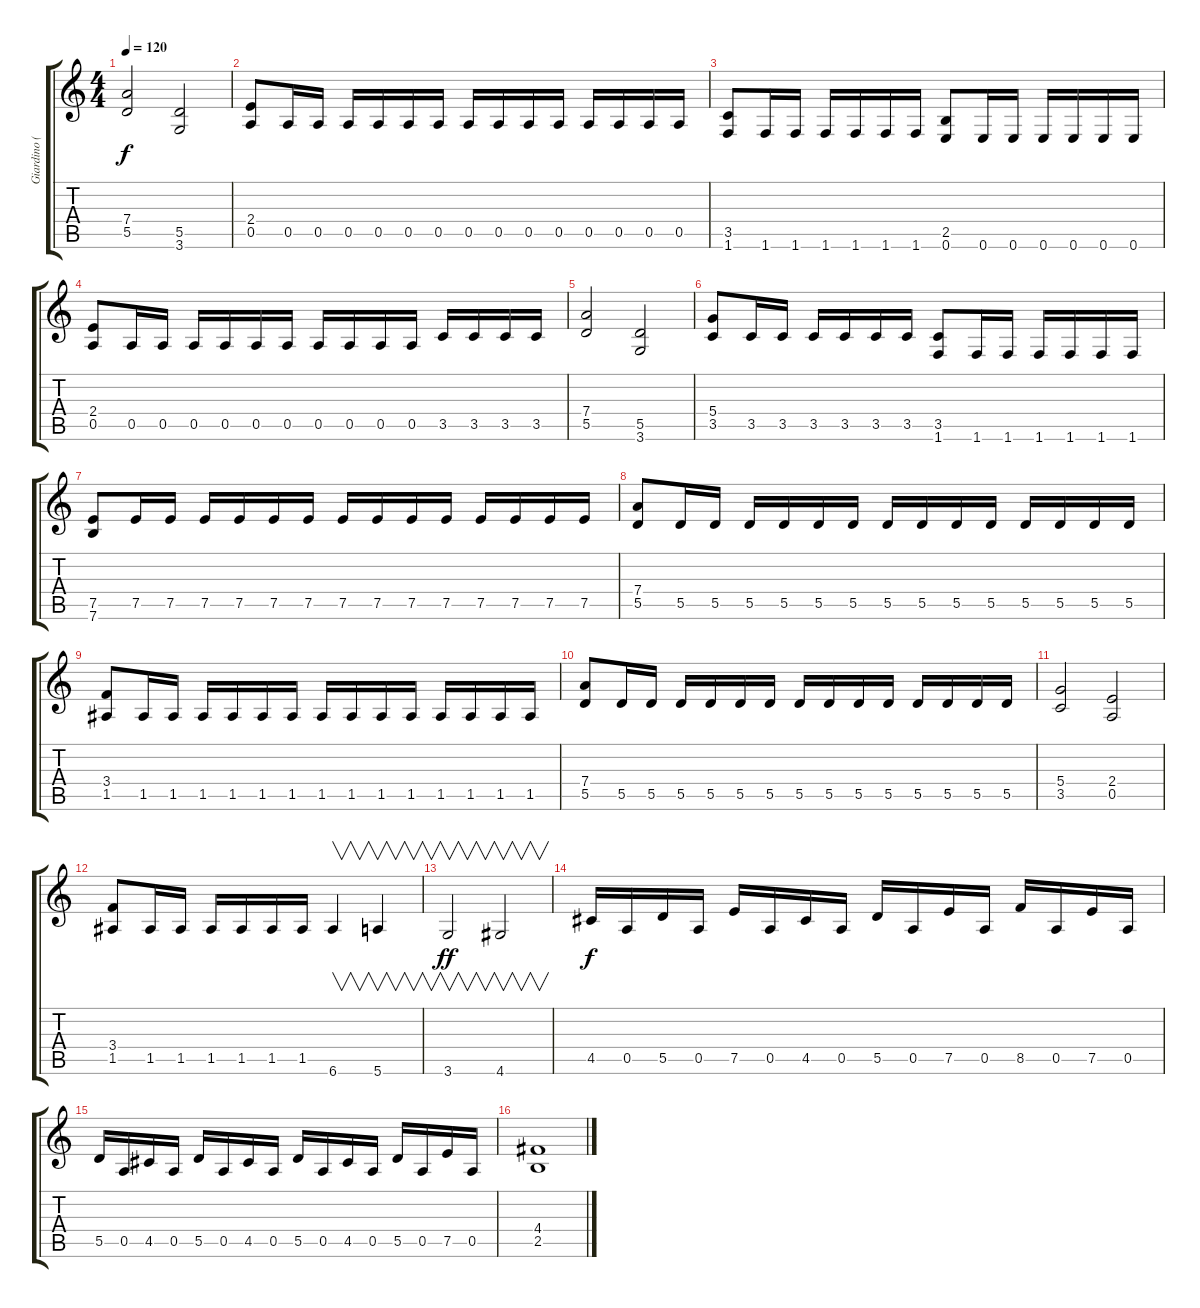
\track ("Giardino (Rítmico)" "Giardino (") {instrument overdrivenguitar}
\staff {score tabs}
\tuning (E4 B3 G3 D3 A2 E2) {hide}
\ts (4 4)
\tempo 120
\clef g2
\ks c
(7.4 5.5).2{dy f} (5.5 3.6).2 |
(2.4 0.5).8 0.5.16 0.5.16 0.5.16 0.5.16 0.5.16 0.5.16 0.5.16 0.5.16 0.5.16 0.5.16 0.5.16 0.5.16 0.5.16 0.5.16 |
(3.5 1.6).8 1.6.16 1.6.16 1.6.16 1.6.16 1.6.16 1.6.16 (2.5 0.6).8 0.6.16 0.6.16 0.6.16 0.6.16 0.6.16 0.6.16 |
(2.4 0.5).8 0.5.16 0.5.16 0.5.16 0.5.16 0.5.16 0.5.16 0.5.16 0.5.16 0.5.16 0.5.16 3.5.16 3.5.16 3.5.16 3.5.16 |
(7.4 5.5).2 (5.5 3.6).2 |
(5.4 3.5).8 3.5.16 3.5.16 3.5.16 3.5.16 3.5.16 3.5.16 (3.5 1.6).8 1.6.16 1.6.16 1.6.16 1.6.16 1.6.16 1.6.16 |
(7.5 7.6).8 7.5.16 7.5.16 7.5.16 7.5.16 7.5.16 7.5.16 7.5.16 7.5.16 7.5.16 7.5.16 7.5.16 7.5.16 7.5.16 7.5.16 |
(7.4 5.5).8 5.5.16 5.5.16 5.5.16 5.5.16 5.5.16 5.5.16 5.5.16 5.5.16 5.5.16 5.5.16 5.5.16 5.5.16 5.5.16 5.5.16 |
(3.4 1.5).8 1.5.16 1.5.16 1.5.16 1.5.16 1.5.16 1.5.16 1.5.16 1.5.16 1.5.16 1.5.16 1.5.16 1.5.16 1.5.16 1.5.16 |
(7.4 5.5).8 5.5.16 5.5.16 5.5.16 5.5.16 5.5.16 5.5.16 5.5.16 5.5.16 5.5.16 5.5.16 5.5.16 5.5.16 5.5.16 5.5.16 |
(5.4 3.5).2 (2.4 0.5).2 |
(3.4 1.5).8 1.5.16 1.5.16 1.5.16 1.5.16 1.5.16 1.5.16 6.6.4{v} 5.6.4{v} |
3.6.2{v dy ff} 4.6.2{v} |
4.5.16{dy f} 0.5.16 5.5.16 0.5.16 7.5.16 0.5.16 4.5.16 0.5.16 5.5.16 0.5.16 7.5.16 0.5.16 8.5.16 0.5.16 7.5.16 0.5.16 |
5.5.16 0.5.16 4.5.16 0.5.16 5.5.16 0.5.16 4.5.16 0.5.16 5.5.16 0.5.16 4.5.16 0.5.16 5.5.16 0.5.16 7.5.16 0.5.16 |
(4.4 2.5).1
